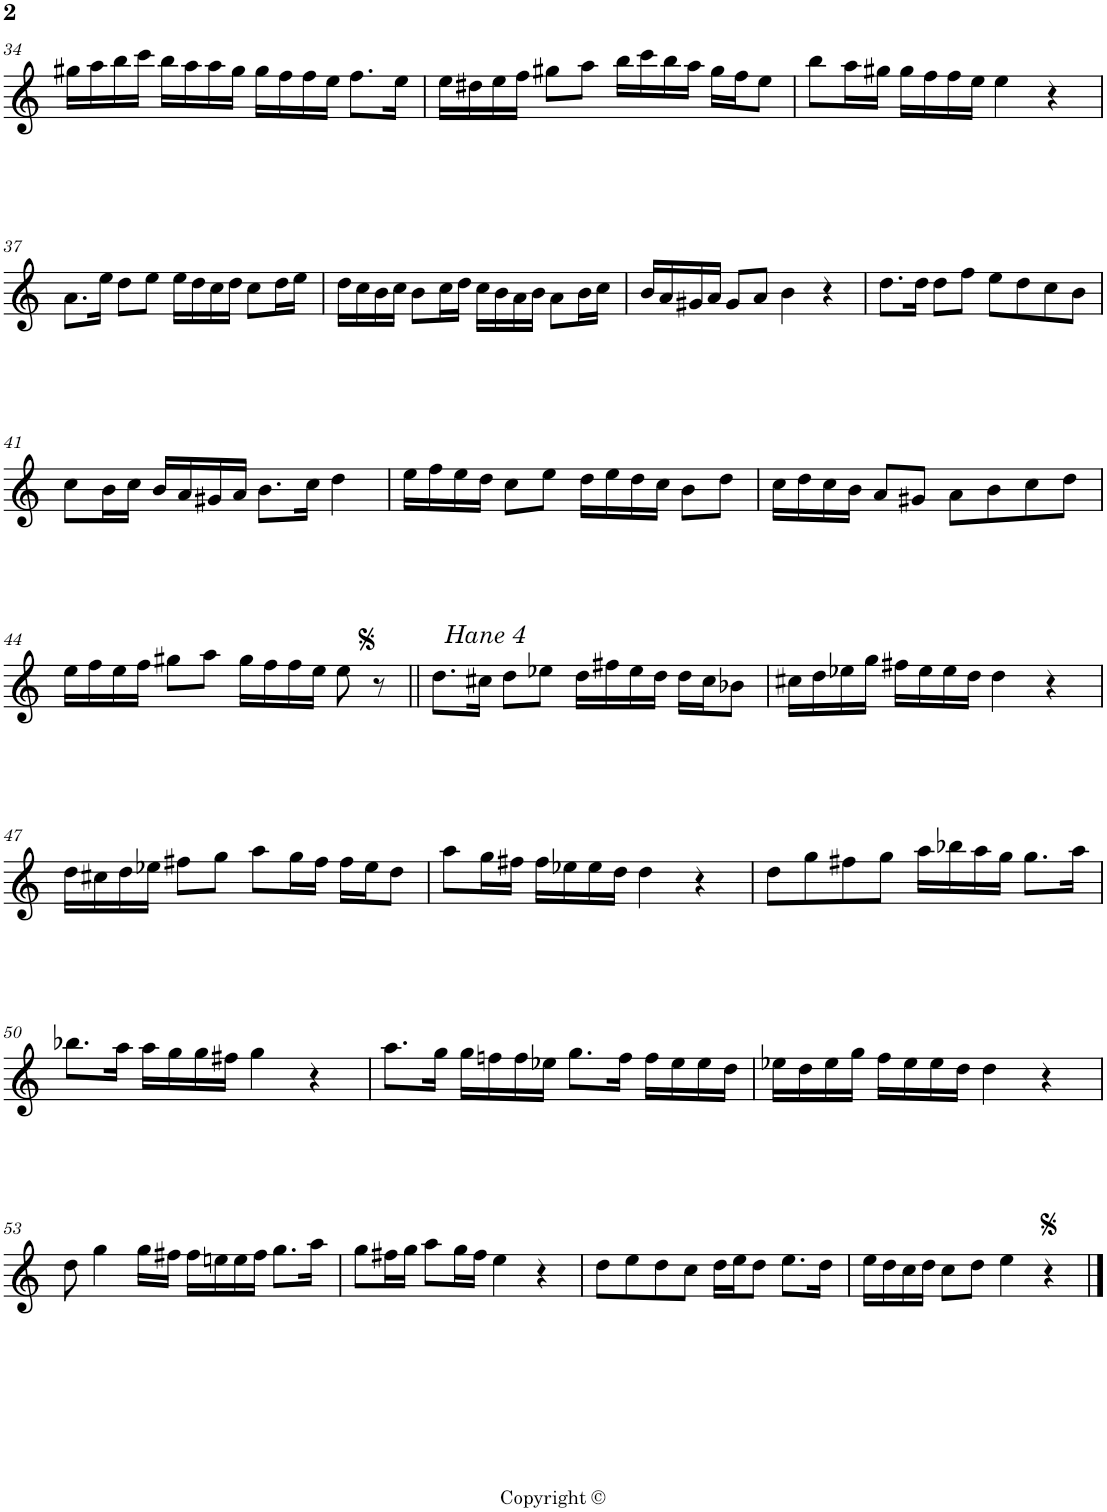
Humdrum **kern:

**kern
*part1
*staff1
*I"Piano
*I'Pno
!!LO:PB:g=z
*clefG2
*k[]
*M4/4
*met(c)
=34
16gg#X\LL
16aa\
16bb\
16ccc\JJ
16bb\LL
16aa\
16aa\
16gg#\JJ
16gg#\LL
16ff\
16ff\
16ee\JJ
8.ff\L
16ee\Jk
=35
16ee\LL
16dd#X\
16ee\
16ff\JJ
8gg#X\L
8aa\J
16bb\LL
16ccc\
16bb\
16aa\JJ
16gg#\LL
16ff\J
8ee\J
=36
8bb\L
16aa\L
16gg#X\JJ
16gg#\LL
16ff\
16ff\
16ee\JJ
4ee\
4r
!!LO:LB:g=z
=37
8.a\L
16ee\Jk
8dd\L
8ee\J
16ee\LL
16dd\
16cc\
16dd\JJ
8cc\L
16dd\L
16ee\JJ
=38
16dd\LL
16cc\
16b\
16cc\JJ
8b\L
16cc\L
16dd\JJ
16cc\LL
16b\
16a\
16b\JJ
8a\L
16b\L
16cc\JJ
=39
16b/LL
16a/
16g#X/
16a/JJ
8g#/L
8a/J
4b\
4r
=40
8.dd\L
16dd\Jk
8dd\L
8ff\J
8ee\L
8dd\
8cc\
8b\J
!!LO:LB:g=z
=41
8cc\L
16b\L
16cc\JJ
16b/LL
16a/
16g#X/
16a/JJ
8.b\L
16cc\Jk
4dd\
=42
16ee\LL
16ff\
16ee\
16dd\JJ
8cc\L
8ee\J
16dd\LL
16ee\
16dd\
16cc\JJ
8b\L
8dd\J
=43
16cc\LL
16dd\
16cc\
16b\JJ
8a/L
8g#X/J
8a\L
8b\
8cc\
8dd\J
!!LO:LB:g=z
=44
16ee\LL
16ff\
16ee\
16ff\JJ
8gg#X\L
8aa\J
16gg#\LL
16ff\
16ff\
16ee\JJ
8ee\
8r
=45||
!LO:TX:a:i:t=Hane 4
8.dd\L
16cc#X\Jk
8dd\L
8ee-X\J
16dd\LL
16ff#X\
16ee-\
16dd\JJ
16dd\LL
16cc#\J
8b-X\J
=46
16cc#X\LL
16dd\
16ee-X\
16gg\JJ
16ff#X\LL
16ee-\
16ee-\
16dd\JJ
4dd\
4r
!!LO:LB:g=z
=47
16dd\LL
16cc#X\
16dd\
16ee-X\JJ
8ff#X\L
8gg\J
8aa\L
16gg\L
16ff#\JJ
16ff#\LL
16ee-\J
8dd\J
=48
8aa\L
16gg\L
16ff#X\JJ
16ff#\LL
16ee-X\
16ee-\
16dd\JJ
4dd\
4r
=49
8dd\L
8gg\
8ff#X\
8gg\J
16aa\LL
16bb-X\
16aa\
16gg\JJ
8.gg\L
16aa\Jk
!!LO:LB:g=z
=50
8.bb-X\L
16aa\Jk
16aa\LL
16gg\
16gg\
16ff#X\JJ
4gg\
4r
=51
8.aa\L
16gg\Jk
16gg\LL
16ffn\
16ff\
16ee-X\JJ
8.gg\L
16ff\Jk
16ff\LL
16ee-\
16ee-\
16dd\JJ
=52
16ee-X\LL
16dd\
16ee-\
16gg\JJ
16ff\LL
16ee-\
16ee-\
16dd\JJ
4dd\
4r
!!LO:LB:g=z
=53
8dd\
4gg\
16gg\LL
16ff#X\JJ
16ff#\LL
16een\
16ee\
16ff#\JJ
8.gg\L
16aa\Jk
=54
8gg\L
16ff#X\L
16gg\JJ
8aa\L
16gg\L
16ff#\JJ
4ee\
4r
=55
8dd\L
8ee\
8dd\
8cc\J
16dd\LL
16ee\J
8dd\J
8.ee\L
16dd\Jk
=56
16ee\LL
16dd\
16cc\
16dd\JJ
8cc\L
8dd\J
4ee\
4r
==
*-
